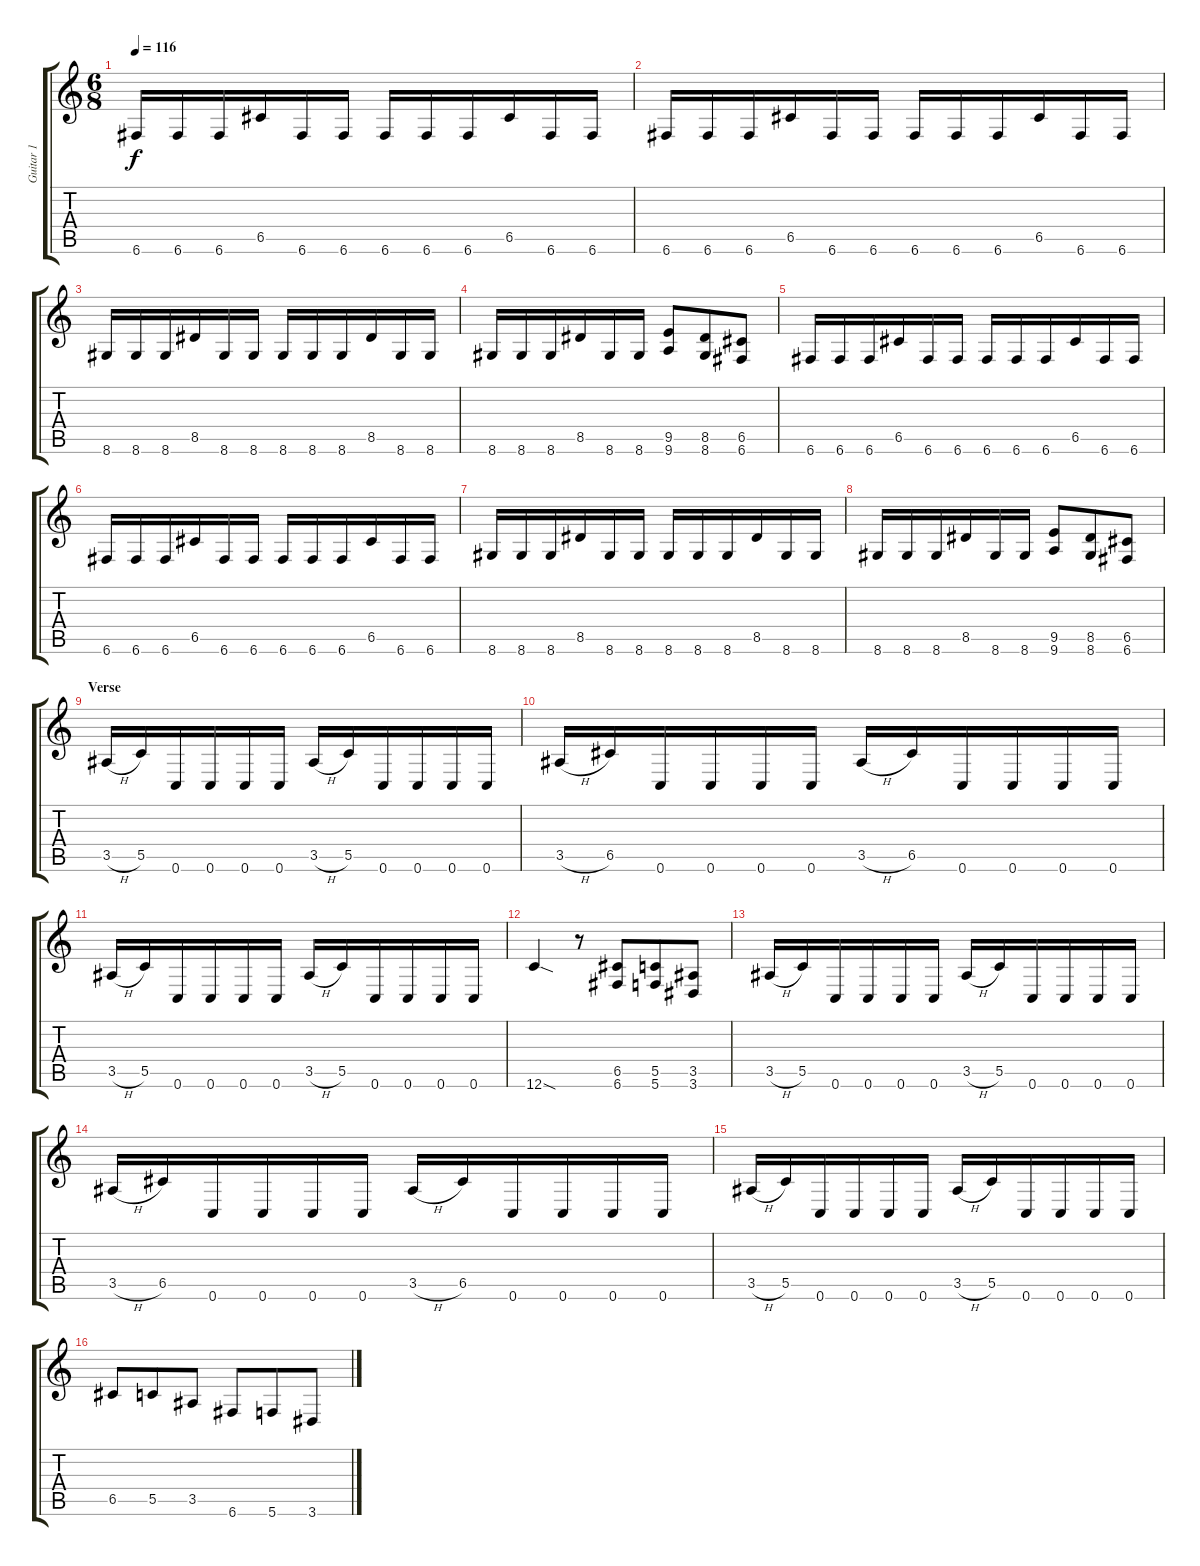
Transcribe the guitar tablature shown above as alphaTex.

\track ("Guitar 1" "Guitar 1") {instrument distortionguitar}
\staff {score tabs}
\tuning (D4 A3 F3 C3 G2 C2) {hide}
\ts (6 8)
\section ("" "")
\tempo 116
\clef g2
\ks c
6.6.16{dy f} 6.6.16 6.6.16 6.5.16 6.6.16 6.6.16 6.6.16 6.6.16 6.6.16 6.5.16 6.6.16 6.6.16 |
6.6.16 6.6.16 6.6.16 6.5.16 6.6.16 6.6.16 6.6.16 6.6.16 6.6.16 6.5.16 6.6.16 6.6.16 |
8.6.16 8.6.16 8.6.16 8.5.16 8.6.16 8.6.16 8.6.16 8.6.16 8.6.16 8.5.16 8.6.16 8.6.16 |
8.6.16 8.6.16 8.6.16 8.5.16 8.6.16 8.6.16 (9.5 9.6).8 (8.5 8.6).8 (6.5 6.6).8 |
6.6.16 6.6.16 6.6.16 6.5.16 6.6.16 6.6.16 6.6.16 6.6.16 6.6.16 6.5.16 6.6.16 6.6.16 |
6.6.16 6.6.16 6.6.16 6.5.16 6.6.16 6.6.16 6.6.16 6.6.16 6.6.16 6.5.16 6.6.16 6.6.16 |
8.6.16 8.6.16 8.6.16 8.5.16 8.6.16 8.6.16 8.6.16 8.6.16 8.6.16 8.5.16 8.6.16 8.6.16 |
8.6.16 8.6.16 8.6.16 8.5.16 8.6.16 8.6.16 (9.5 9.6).8 (8.5 8.6).8 (6.5 6.6).8 |
\section ("" "Verse")
3.5{h}.16 5.5.16 0.6.16 0.6.16 0.6.16 0.6.16 3.5{h}.16 5.5.16 0.6.16 0.6.16 0.6.16 0.6.16 |
3.5{h}.16 6.5.16 0.6.16 0.6.16 0.6.16 0.6.16 3.5{h}.16 6.5.16 0.6.16 0.6.16 0.6.16 0.6.16 |
3.5{h}.16 5.5.16 0.6.16 0.6.16 0.6.16 0.6.16 3.5{h}.16 5.5.16 0.6.16 0.6.16 0.6.16 0.6.16 |
12.6{sod}.4 r.8 (6.5 6.6).8 (5.5 5.6).8 (3.5 3.6).8 |
3.5{h}.16 5.5.16 0.6.16 0.6.16 0.6.16 0.6.16 3.5{h}.16 5.5.16 0.6.16 0.6.16 0.6.16 0.6.16 |
3.5{h}.16 6.5.16 0.6.16 0.6.16 0.6.16 0.6.16 3.5{h}.16 6.5.16 0.6.16 0.6.16 0.6.16 0.6.16 |
3.5{h}.16 5.5.16 0.6.16 0.6.16 0.6.16 0.6.16 3.5{h}.16 5.5.16 0.6.16 0.6.16 0.6.16 0.6.16 |
6.5.8 5.5.8 3.5.8 6.6.8 5.6.8 3.6.8
